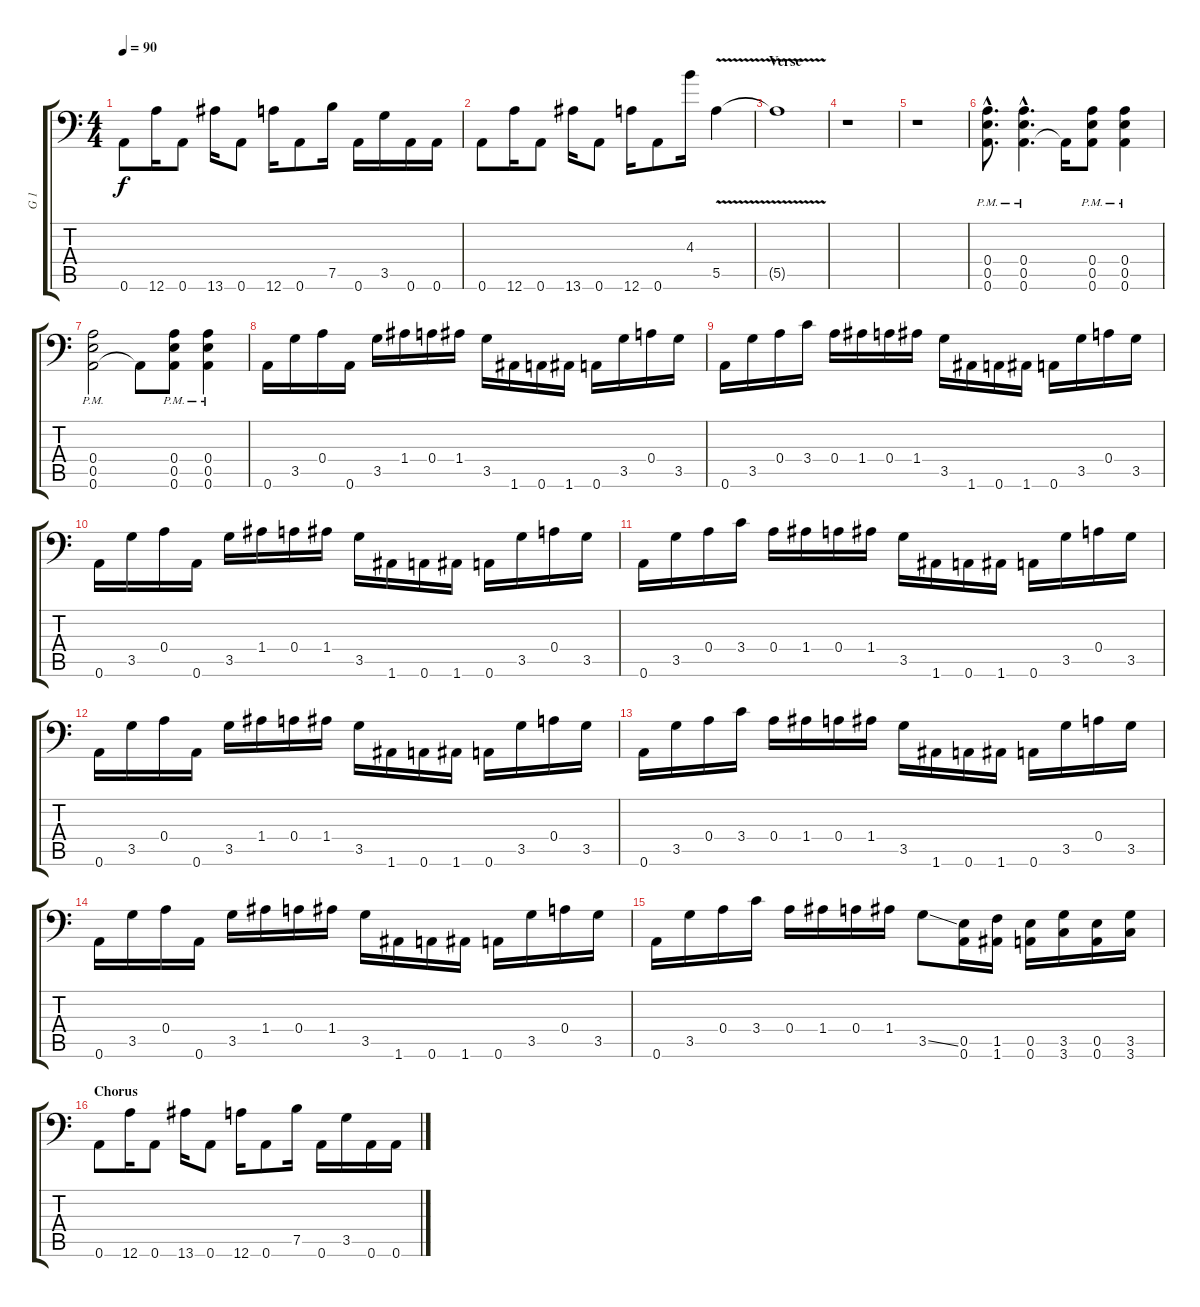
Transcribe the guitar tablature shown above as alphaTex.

\track ("G 1" "G 1") {instrument distortionguitar}
\staff {score tabs}
\tuning (E4 B3 G3 A2 E2 A1) {hide}
\ts (4 4)
\tempo 90
\clef f4
\ks c
0.6.8{dy f} 12.6.16 0.6.8 13.6.16 0.6.8 12.6.16 0.6.8 7.5.16 0.6.16 3.5.16 0.6.16 0.6.16 |
0.6.8 12.6.16 0.6.8 13.6.16 0.6.8 12.6.16 0.6.8 4.3.16 5.5{v}.4 |
\section ("" "Verse")
5.5{t}.1 |
r.1 |
r.1 |
(0.4{hac pm} 0.5{hac pm} 0.6{hac pm}).8{d} (0.4{hac pm} 0.5{hac pm} 0.6{hac pm}).4{d} 0.6{t}.16 (0.4{pm} 0.5{pm} 0.6{pm}).8 (0.4{pm} 0.5{pm} 0.6{pm}).4 |
(0.4{pm} 0.5{pm} 0.6{pm}).2 0.6{t}.8 (0.4{pm} 0.5{pm} 0.6{pm}).8 (0.4{pm} 0.5{pm} 0.6{pm}).4 |
0.6.16 3.5.16 0.4.16 0.6.16 3.5.16 1.4.16 0.4.16 1.4.16 3.5.16 1.6.16 0.6.16 1.6.16 0.6.16 3.5.16 0.4.16 3.5.16 |
0.6.16 3.5.16 0.4.16 3.4.16 0.4.16 1.4.16 0.4.16 1.4.16 3.5.16 1.6.16 0.6.16 1.6.16 0.6.16 3.5.16 0.4.16 3.5.16 |
0.6.16 3.5.16 0.4.16 0.6.16 3.5.16 1.4.16 0.4.16 1.4.16 3.5.16 1.6.16 0.6.16 1.6.16 0.6.16 3.5.16 0.4.16 3.5.16 |
0.6.16 3.5.16 0.4.16 3.4.16 0.4.16 1.4.16 0.4.16 1.4.16 3.5.16 1.6.16 0.6.16 1.6.16 0.6.16 3.5.16 0.4.16 3.5.16 |
0.6.16 3.5.16 0.4.16 0.6.16 3.5.16 1.4.16 0.4.16 1.4.16 3.5.16 1.6.16 0.6.16 1.6.16 0.6.16 3.5.16 0.4.16 3.5.16 |
0.6.16 3.5.16 0.4.16 3.4.16 0.4.16 1.4.16 0.4.16 1.4.16 3.5.16 1.6.16 0.6.16 1.6.16 0.6.16 3.5.16 0.4.16 3.5.16 |
0.6.16 3.5.16 0.4.16 0.6.16 3.5.16 1.4.16 0.4.16 1.4.16 3.5.16 1.6.16 0.6.16 1.6.16 0.6.16 3.5.16 0.4.16 3.5.16 |
0.6.16 3.5.16 0.4.16 3.4.16 0.4.16 1.4.16 0.4.16 1.4.16 3.5{ss}.8 (0.5 0.6).16 (1.5 1.6).16 (0.5 0.6).16 (3.5 3.6).16 (0.5 0.6).16 (3.5 3.6).16 |
\section ("" "Chorus")
0.6.8 12.6.16 0.6.8 13.6.16 0.6.8 12.6.16 0.6.8 7.5.16 0.6.16 3.5.16 0.6.16 0.6.16
